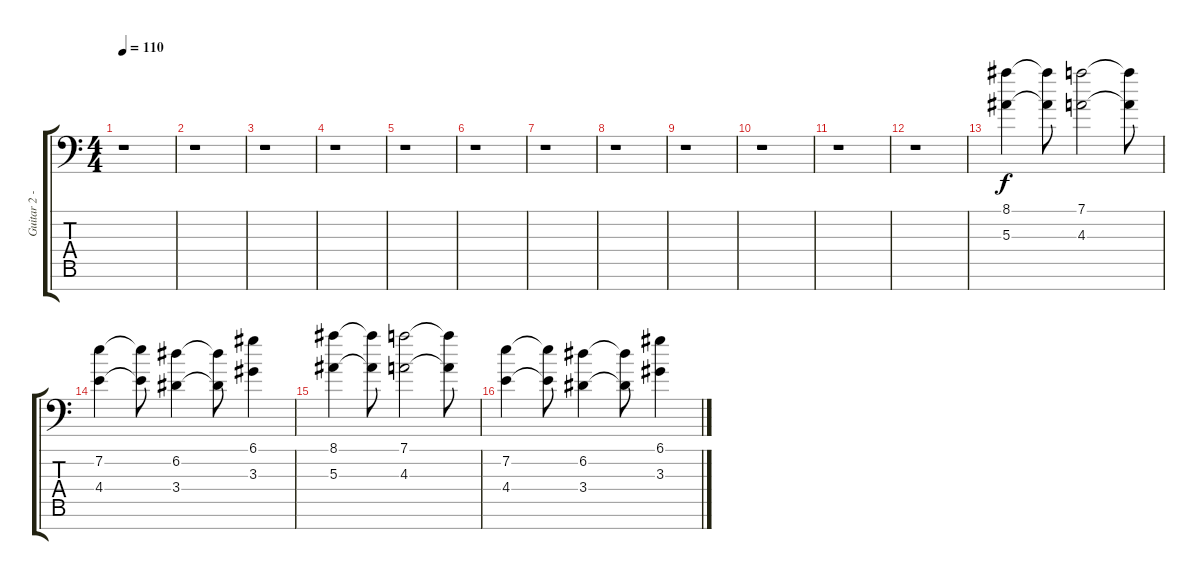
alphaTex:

\track ("Guitar 2 - Distortion (Head)" "Guitar 2 -") {instrument distortionguitar}
\staff {score tabs}
\tuning (D4 A3 F3 C3 G2 D2 A1) {hide}
\ts (4 4)
\tempo 110
\clef f4
\ks c
r.1{dy f} |
r.1 |
r.1 |
r.1 |
r.1 |
r.1 |
r.1 |
r.1 |
r.1 |
r.1 |
r.1 |
r.1 |
(8.1 5.3).4 (8.1{t} 5.3{t}).8 (7.1 4.3).2 (7.1{t} 4.3{t}).8 |
(7.2 4.4).4 (7.2{t} 4.4{t}).8 (6.2 3.4).4 (6.2{t} 3.4{t}).8 (6.1 3.3).4 |
(8.1 5.3).4 (8.1{t} 5.3{t}).8 (7.1 4.3).2 (7.1{t} 4.3{t}).8 |
(7.2 4.4).4 (7.2{t} 4.4{t}).8 (6.2 3.4).4 (6.2{t} 3.4{t}).8 (6.1 3.3).4
